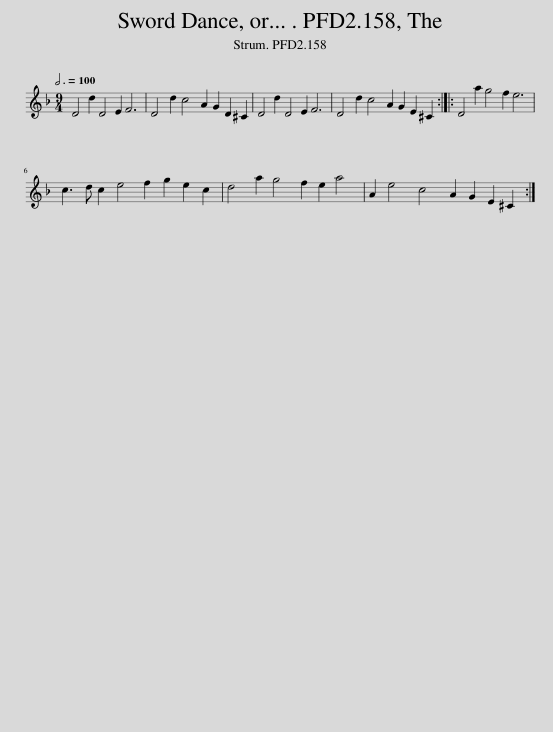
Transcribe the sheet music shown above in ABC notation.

X:1
L:1/8
Q:3/4=100
M:9/4
I:linebreak $
K:Dmin
V:1 treble
V:1
 D4 d2 D4 E2 F6 | D4 d2 c4 A2 G2 D2 ^C2 | D4 d2 D4 E2 F6 | D4 d2 c4 A2 G2 E2 ^C2 :: D4 a2 g4 f2 e6 |$ %5
 c3 d c2 e4 f2 g2 e2 c2 | d4 a2 g4 f2 e2 a4 | A2 e4 c4 A2 G2 E2 ^C2 :| %8
